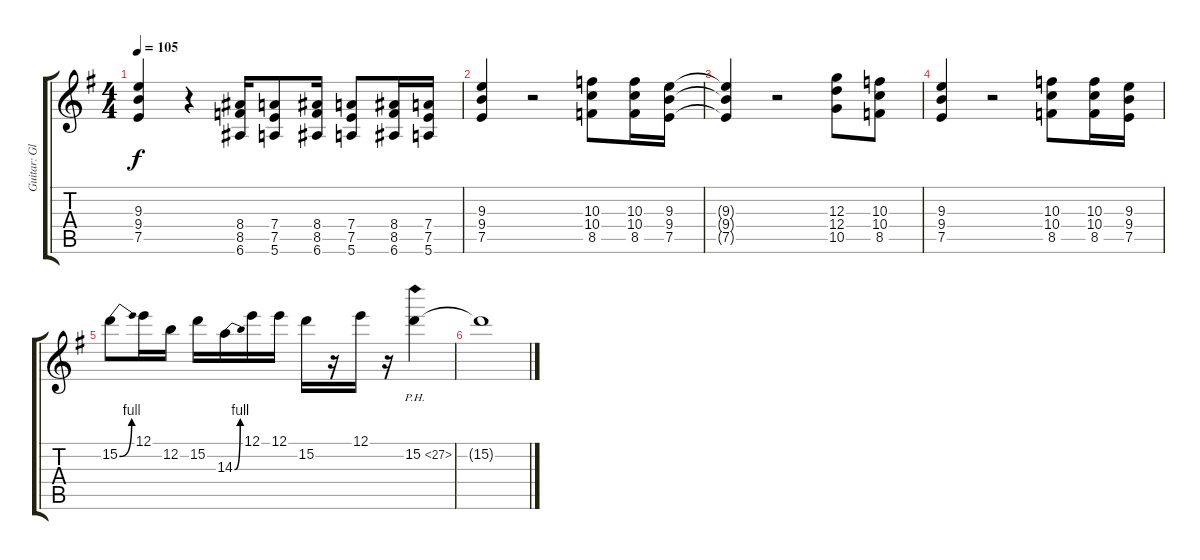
\track ("Guitar: Glenn" "Guitar: Gl") {instrument overdrivenguitar}
\staff {score tabs}
\tuning (E4 B3 G3 D3 A2 E2) {hide}
\ts (4 4)
\tempo 105
\clef g2
\ks g
(9.3{t} 9.4{t} 7.5{t}).4{dy f} r.4 (8.4 8.5 6.6).16 (7.4 7.5 5.6).8 (8.4 8.5 6.6).16 (7.4 7.5 5.6).8 (8.4 8.5 6.6).16 (7.4 7.5 5.6).16 |
(9.3 9.4 7.5).4 r.2 (10.3 10.4 8.5).8 (10.3 10.4 8.5).16 (9.3 9.4 7.5).16 |
(9.3{t} 9.4{t} 7.5{t}).4 r.2 (12.3 12.4 10.5).8 (10.3 10.4 8.5).8 |
(9.3 9.4 7.5).4 r.2 (10.3 10.4 8.5).8 (10.3 10.4 8.5).16 (9.3 9.4 7.5).16 |
15.2{be (bend 0 0 60 4)}.8 12.1.16 12.2.16 15.2.16 14.3{be (bend 0 0 60 4)}.16 12.1.16 12.1.16 15.2.16 r.16 12.1.16 r.16 15.2{ph 12}.4 |
15.2{t}.1
